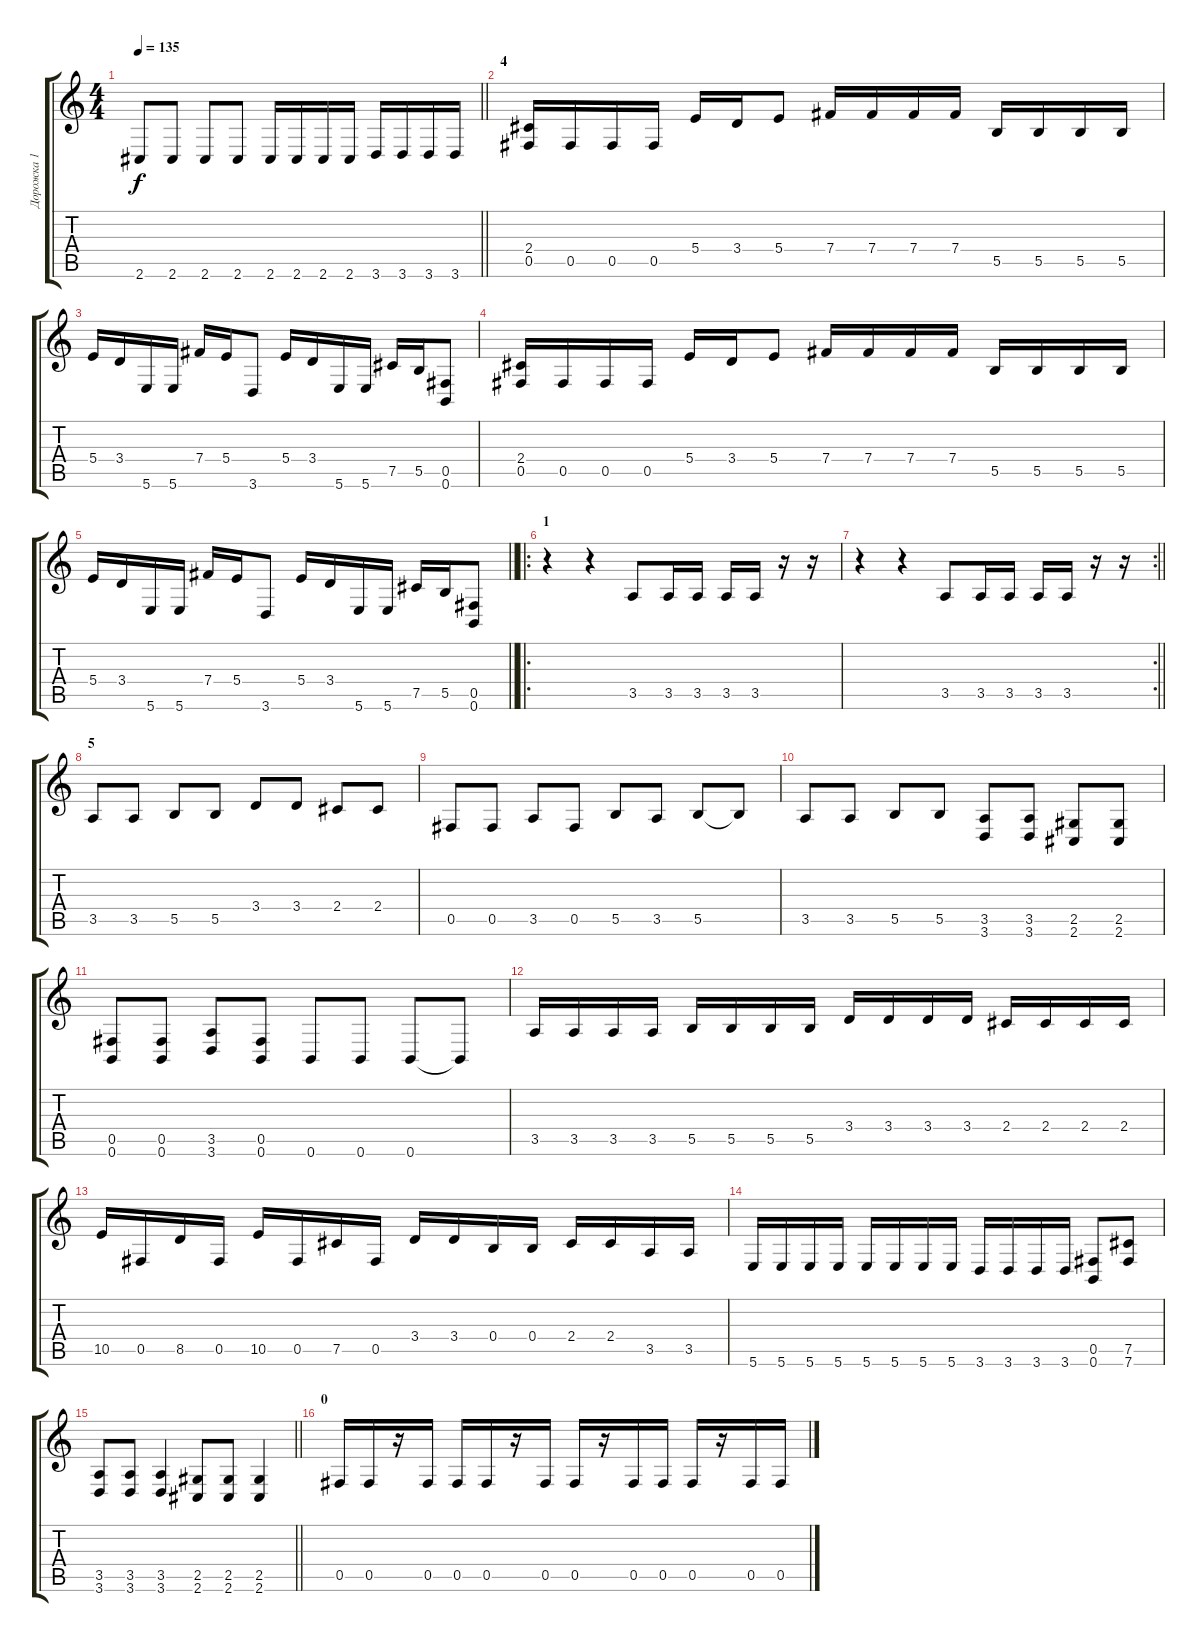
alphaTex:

\track ("Дорожка 1" "Дорожка 1") {instrument distortionguitar}
\staff {score tabs}
\tuning (Db4 Ab3 E3 B2 Gb2 B1) {hide}
\ts (4 4)
\tempo 135
\clef g2
\barLineRight lightlight
\ks c
2.6.8{dy f} 2.6.8 2.6.8 2.6.8 2.6.16 2.6.16 2.6.16 2.6.16 3.6.16 3.6.16 3.6.16 3.6.16 |
\section ("" "4")
(2.4 0.5).16 0.5.16 0.5.16 0.5.16 5.4.16 3.4.16 5.4.8 7.4.16 7.4.16 7.4.16 7.4.16 5.5.16 5.5.16 5.5.16 5.5.16 |
5.4.16 3.4.16 5.6.16 5.6.16 7.4.16 5.4.16 3.6.8 5.4.16 3.4.16 5.6.16 5.6.16 7.5.16 5.5.16 (0.5 0.6).8 |
(2.4 0.5).16 0.5.16 0.5.16 0.5.16 5.4.16 3.4.16 5.4.8 7.4.16 7.4.16 7.4.16 7.4.16 5.5.16 5.5.16 5.5.16 5.5.16 |
\barLineRight lightlight
5.4.16 3.4.16 5.6.16 5.6.16 7.4.16 5.4.16 3.6.8 5.4.16 3.4.16 5.6.16 5.6.16 7.5.16 5.5.16 (0.5 0.6).8 |
\ro
\section ("" "1")
r.4 r.4 3.5.8 3.5.16 3.5.16 3.5.16 3.5.16 r.16 r.16 |
\rc 2
\barLineRight lightlight
r.4 r.4 3.5.8 3.5.16 3.5.16 3.5.16 3.5.16 r.16 r.16 |
\section ("" "5")
3.5.8 3.5.8 5.5.8 5.5.8 3.4.8 3.4.8 2.4.8 2.4.8 |
0.5.8 0.5.8 3.5.8 0.5.8 5.5.8 3.5.8 5.5.8 5.5{t}.8 |
3.5.8 3.5.8 5.5.8 5.5.8 (3.5 3.6).8 (3.5 3.6).8 (2.5 2.6).8 (2.5 2.6).8 |
(0.5 0.6).8 (0.5 0.6).8 (3.5 3.6).8 (0.5 0.6).8 0.6.8 0.6.8 0.6.8 0.6{t}.8 |
3.5.16 3.5.16 3.5.16 3.5.16 5.5.16 5.5.16 5.5.16 5.5.16 3.4.16 3.4.16 3.4.16 3.4.16 2.4.16 2.4.16 2.4.16 2.4.16 |
10.5.16 0.5.16 8.5.16 0.5.16 10.5.16 0.5.16 7.5.16 0.5.16 3.4.16 3.4.16 0.4.16 0.4.16 2.4.16 2.4.16 3.5.16 3.5.16 |
5.6.16 5.6.16 5.6.16 5.6.16 5.6.16 5.6.16 5.6.16 5.6.16 3.6.16 3.6.16 3.6.16 3.6.16 (0.5 0.6).8 (7.5 7.6).8 |
\barLineRight lightlight
(3.5 3.6).8 (3.5 3.6).8 (3.5 3.6).4 (2.5 2.6).8 (2.5 2.6).8 (2.5 2.6).4 |
\section ("" "0")
0.5.16 0.5.16 r.16 0.5.16 0.5.16 0.5.16 r.16 0.5.16 0.5.16 r.16 0.5.16 0.5.16 0.5.16 r.16 0.5.16 0.5.16
